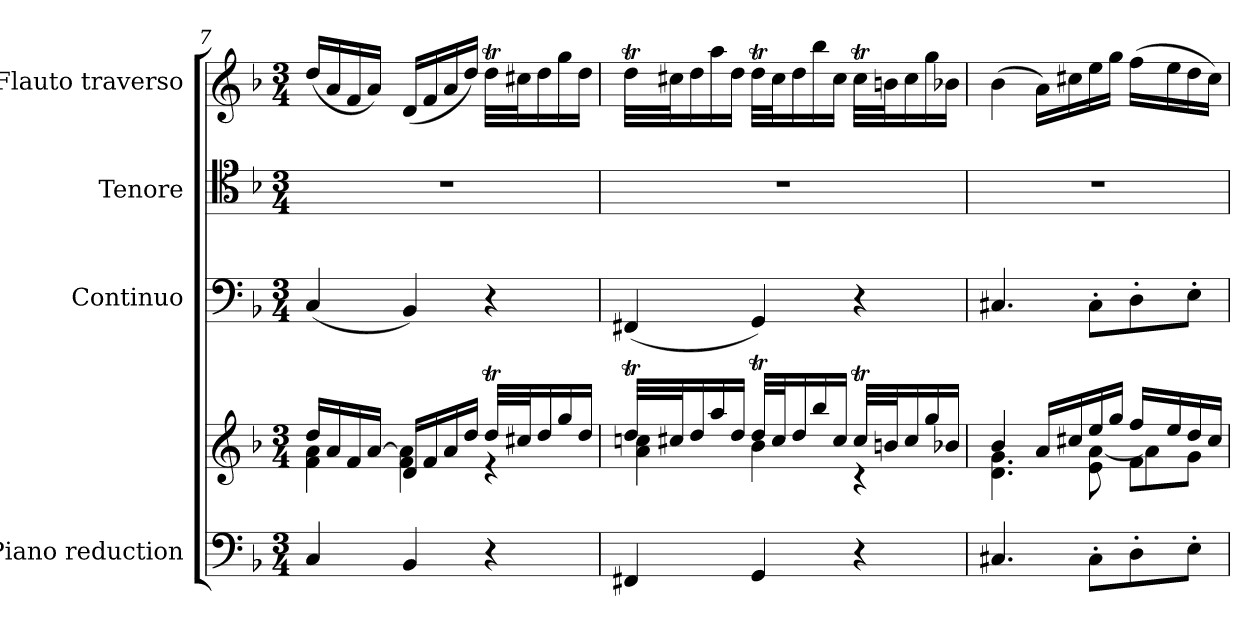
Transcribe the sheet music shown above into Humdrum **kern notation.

**kern	**kern	**kern	**kern	**kern
*part4	*part4	*part3	*part2	*part1
*staff5	*staff4	*staff3	*staff2	*staff1
*I"Piano reduction	*	*I"Continuo	*I"Tenore	*I"Flauto traverso
*I'Pno	*	*	*	*I'Fl
*clefF4	*clefG2	*clefF4	*clefC4	*clefG2
*k[b-]	*k[b-]	*k[b-]	*k[b-]	*k[b-]
*M3/4	*M3/4	*M3/4	*M3/4	*M3/4
=7	=7	=7	=7	=7
*	*^	*	*	*
4C/	16dd/LL	4f\ 4a\	(4C/	2.r	(16dd/LL
.	16a/	.	.	.	16a/
.	16f/	.	.	.	16f/
.	[16a/JJ	.	.	.	16a/JJ)
4BB-/	16d/LL	4f\ 4a\]	4BB-/)	.	(16d/LL
.	16f/	.	.	.	16f/
.	16a/	.	.	.	16a/
.	16dd/JJ	.	.	.	16dd/JJ)
4r	32ddT/LLL	4r	4r	.	32ddT\LLL
.	32cc#X/J	.	.	.	32cc#X\J
.	16dd/	.	.	.	16dd\
.	16gg/	.	.	.	16gg\
.	16dd/JJ	.	.	.	16dd\JJ
=8	=8	=8	=8	=8	=8
4FF#X/	32ddT/LLL	4a\ 4ccn\	(4FF#X/	2.r	32ddT\LLL
.	32cc#X/J	.	.	.	32cc#X\J
.	16dd/	.	.	.	16dd\
.	16aa/	.	.	.	16aa\
.	16dd/JJ	.	.	.	16dd\JJ
4GG/	32ddT/LLL	4b-\	4GG/)	.	32ddT\LLL
.	32cc#/J	.	.	.	32cc#\J
.	16dd/	.	.	.	16dd\
.	16bb-/	.	.	.	16bb-\
.	16cc#/JJ	.	.	.	16cc#\JJ
4r	32cc#t/LLL	4r	4r	.	32cc#t\LLL
.	32bn/J	.	.	.	32bn\J
.	16cc#/	.	.	.	16cc#\
.	16gg/	.	.	.	16gg\
.	16b-X/JJ	.	.	.	16b-X\JJ
=9	=9	=9	=9	=9	=9
*	*	*^	*	*	*
4.C#X/	4b-/	4.d\ 4.g\	2ryy	4.C#X/	2.r	(4b-\
.	16a/LL	.	.	.	.	16a\LL)
.	16cc#X/	.	.	.	.	16cc#X\
8C#'\L	16ee/	8e\ [>8a\	.	8C#'\L	.	16ee\
.	16gg/JJ	.	.	.	.	16gg\JJ
8D'\	16ff/LL	8f\L	4a\]	8D'\	.	(16ff\LL
.	16ee/	.	.	.	.	16ee\
8E'\J	16dd/	8g\J	.	8E'\J	.	16dd\
.	16cc#/JJ	.	.	.	.	16cc#\JJ)
*	*v	*v	*v	*	*	*
=	=	=	=	=
*-	*-	*-	*-	*-
